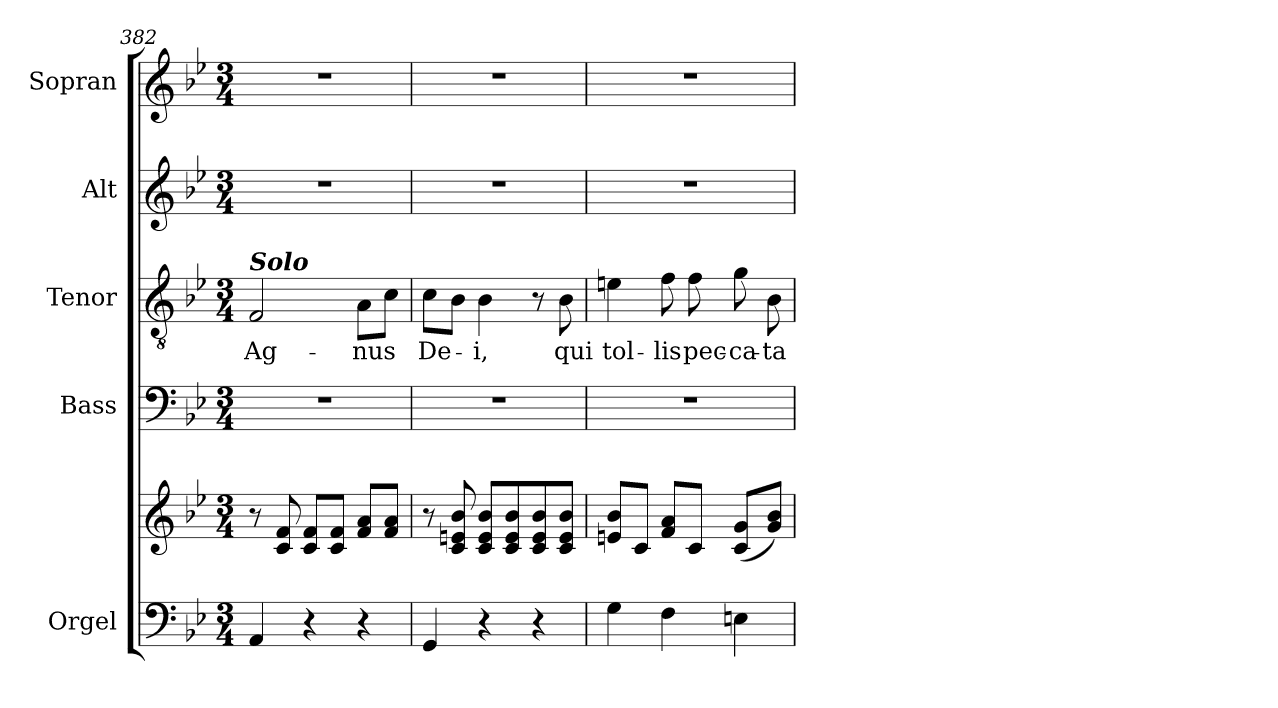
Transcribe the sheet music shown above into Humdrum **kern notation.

**kern	**kern	**kern	**kern	**text	**kern	**kern
*part5	*part5	*part4	*part3	*part3	*part2	*part1
*staff6	*staff5	*staff4	*staff3	*staff3	*staff2	*staff1
*I"Orgel	*	*I"Bass	*I"Tenor	*	*I"Alt	*I"Sopran
*I'Org.	*	*I'B.	*I'T.	*	*I'A.	*I'S.
*clefF4	*clefG2	*clefF4	*clefGv2	*	*clefG2	*clefG2
*k[b-e-]	*k[b-e-]	*k[b-e-]	*k[b-e-]	*	*k[b-e-]	*k[b-e-]
*B-:	*B-:	*B-:	*B-:	*	*B-:	*B-:
*M3/4	*M3/4	*M3/4	*M3/4	*	*M3/4	*M3/4
=382	=382	=382	=382	=382	=382	=382
!	!	!	!LO:TX:a:Bi:t=Solo	!	!	!
!	!	!	!	!LO:LY:b	!	!
4AA/	8r	2.r	2F/	Ag-	2.r	2.r
.	8c/ 8f/	.	.	.	.	.
4r	8c/ 8f/L	.	.	.	.	.
.	8c/ 8f/J	.	.	.	.	.
!	!	!	!	!LO:LY:b	!	!
4r	8f/ 8a/L	.	8A\L	-nus	.	.
.	8f/ 8a/J	.	8c\J	.	.	.
!!LO:LB:g=z
=383	=383	=383	=383	=383	=383	=383
!	!	!	!	!LO:LY:b	!	!
4GG/	8r	2.r	8c\L	De-	2.r	2.r
.	8c/ 8en/ 8b-/	.	8B-\J	.	.	.
!	!	!	!	!LO:LY:b	!	!
4r	8c/ 8e/ 8b-/L	.	4B-\	-i,	.	.
.	8c/ 8e/ 8b-/	.	.	.	.	.
4r	8c/ 8e/ 8b-/	.	8r	.	.	.
!	!	!	!	!LO:LY:b	!	!
.	8c/ 8e/ 8b-/J	.	8B-\	qui	.	.
=384	=384	=384	=384	=384	=384	=384
!	!	!	!	!LO:LY:b	!	!
4G\	8en/ 8b-/L	2.r	4en\	tol-	2.r	2.r
.	8c/J	.	.	.	.	.
!	!	!	!	!LO:LY:b	!	!
4F\	8f/ 8a/L	.	8f\	-lis	.	.
!	!	!	!	!LO:LY:b	!	!
.	8c/J	.	8f\	pec-	.	.
!	!	!	!	!LO:LY:b	!	!
4En\	(<8c/ 8g/L	.	8g\	-ca-	.	.
!	!	!	!	!LO:LY:b	!	!
.	8g/ 8b-/J)	.	8B-\	-ta	.	.
=	=	=	=	=	=	=
*-	*-	*-	*-	*-	*-	*-
